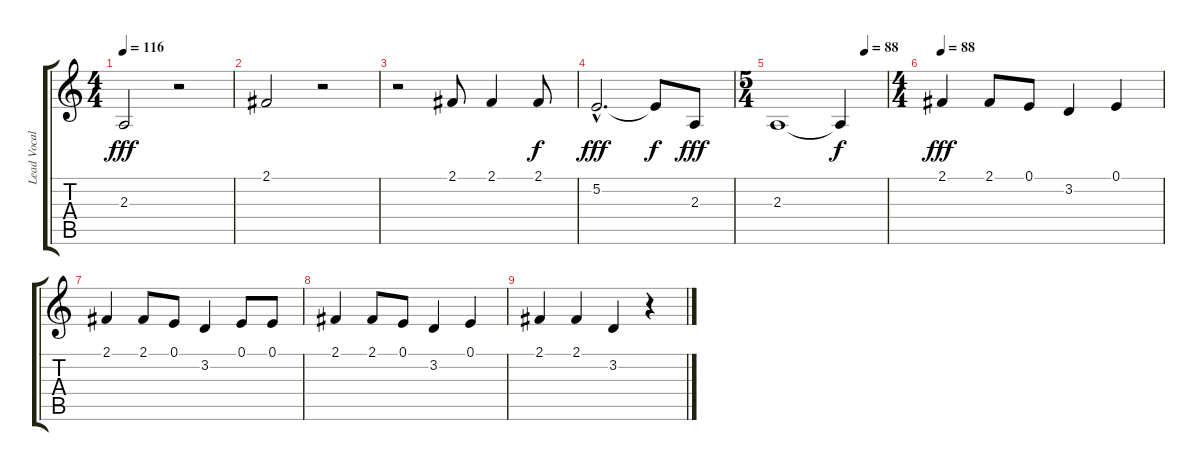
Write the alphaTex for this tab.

\track ("Lead Vocals" "Lead Vocal") {instrument clarinet}
\staff {score tabs}
\tuning (E4 B3 G3 D3 A2 E2) {hide}
\ts (4 4)
\tempo 116
\clef g2
\ks c
2.3.2{dy fff} r.2 |
2.1.2 r.2 |
r.2 2.1.8 2.1.4 2.1.8{dy f} |
5.2{hac}.2{d dy fff} 5.2{t}.8{dy f} 2.3.8{dy fff} |
\ts (5 4)
\tempo (88 0.8)
2.3.1 2.3{t}.4{dy f} |
\ts (4 4)
\tempo 88
2.1.4{dy fff volume 16 instrument altosax} 2.1.8 0.1.8 3.2.4 0.1.4 |
2.1.4 2.1.8 0.1.8 3.2.4 0.1.8 0.1.8 |
2.1.4 2.1.8 0.1.8 3.2.4 0.1.4 |
2.1.4 2.1.4 3.2.4 r.4
